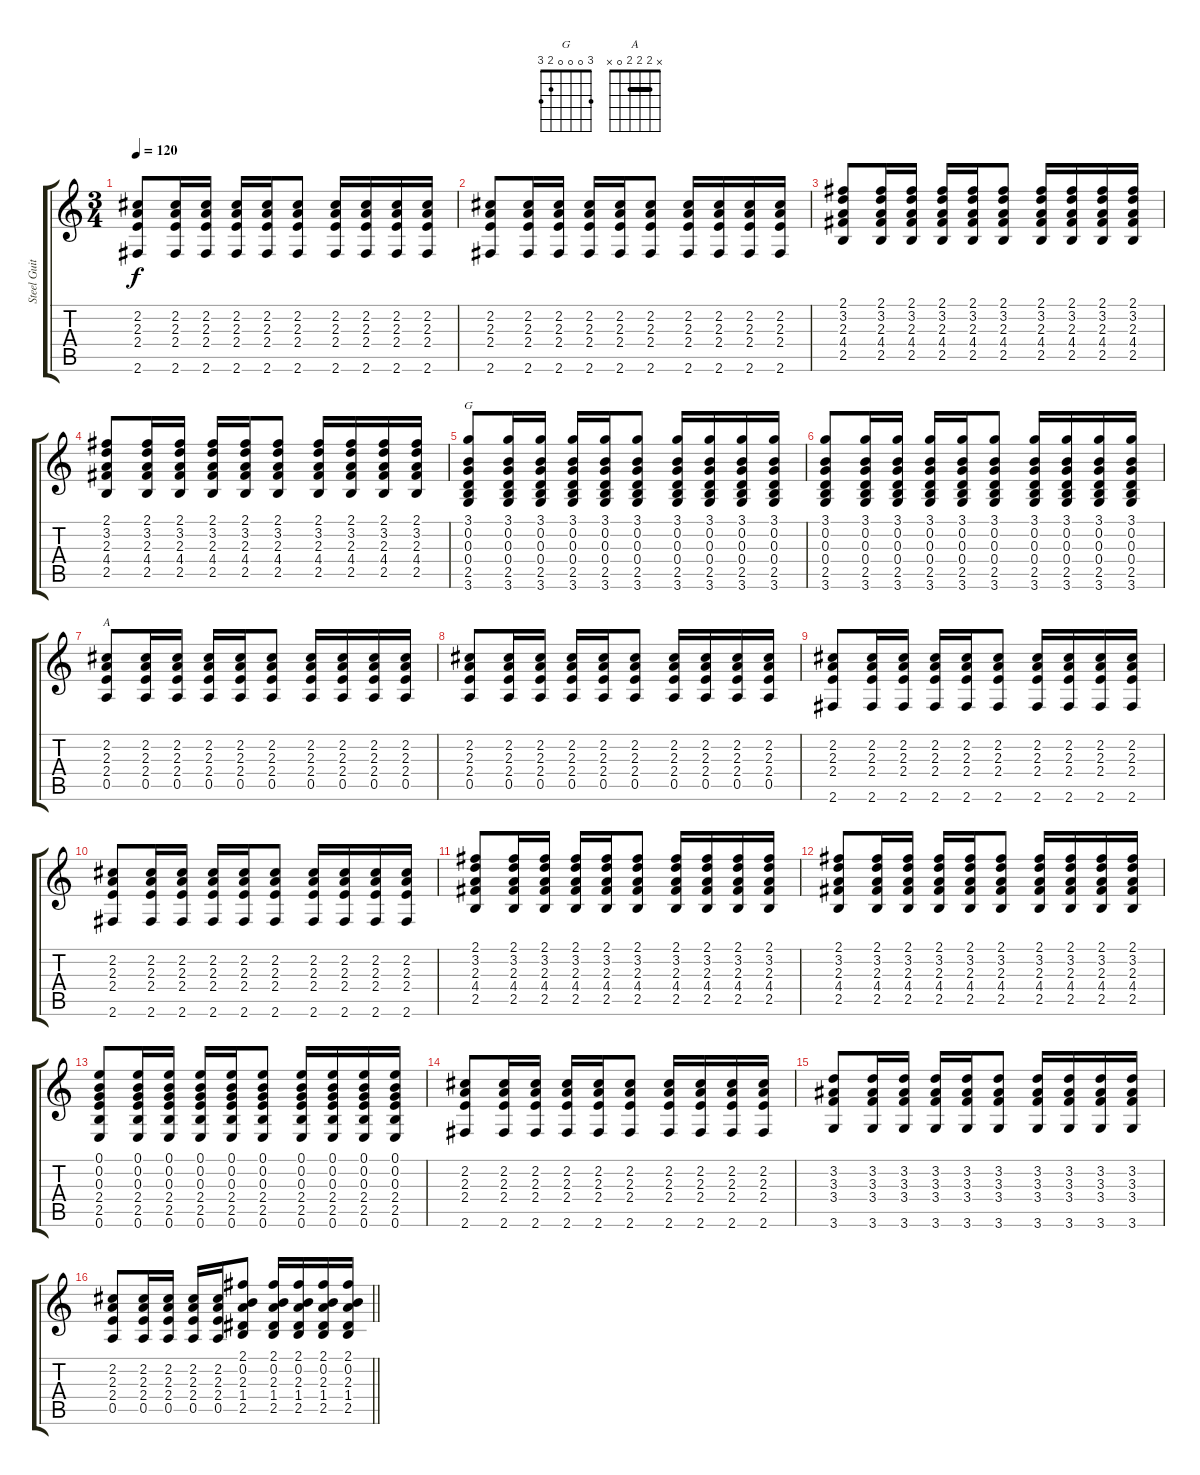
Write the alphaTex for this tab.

\track ("Steel Guitar" "Steel Guit") {instrument acousticguitarsteel}
\staff {score tabs}
\tuning (E4 B3 G3 D3 A2 E2) {hide}
\chord ("G" 3 0 0 0 2 3)
\chord ("A" x 2 2 2 0 x) {barre 2}
\ts (3 4)
\section ("" "")
\tempo 120
\clef g2
\ks c
(2.2 2.3 2.4 2.6).8{dy f} (2.2 2.3 2.4 2.6).16 (2.2 2.3 2.4 2.6).16 (2.2 2.3 2.4 2.6).16 (2.2 2.3 2.4 2.6).16 (2.2 2.3 2.4 2.6).8 (2.2 2.3 2.4 2.6).16 (2.2 2.3 2.4 2.6).16 (2.2 2.3 2.4 2.6).16 (2.2 2.3 2.4 2.6).16 |
(2.2 2.3 2.4 2.6).8 (2.2 2.3 2.4 2.6).16 (2.2 2.3 2.4 2.6).16 (2.2 2.3 2.4 2.6).16 (2.2 2.3 2.4 2.6).16 (2.2 2.3 2.4 2.6).8 (2.2 2.3 2.4 2.6).16 (2.2 2.3 2.4 2.6).16 (2.2 2.3 2.4 2.6).16 (2.2 2.3 2.4 2.6).16 |
(2.1 3.2 2.3 4.4 2.5).8 (2.1 3.2 2.3 4.4 2.5).16 (2.1 3.2 2.3 4.4 2.5).16 (2.1 3.2 2.3 4.4 2.5).16 (2.1 3.2 2.3 4.4 2.5).16 (2.1 3.2 2.3 4.4 2.5).8 (2.1 3.2 2.3 4.4 2.5).16 (2.1 3.2 2.3 4.4 2.5).16 (2.1 3.2 2.3 4.4 2.5).16 (2.1 3.2 2.3 4.4 2.5).16 |
(2.1 3.2 2.3 4.4 2.5).8 (2.1 3.2 2.3 4.4 2.5).16 (2.1 3.2 2.3 4.4 2.5).16 (2.1 3.2 2.3 4.4 2.5).16 (2.1 3.2 2.3 4.4 2.5).16 (2.1 3.2 2.3 4.4 2.5).8 (2.1 3.2 2.3 4.4 2.5).16 (2.1 3.2 2.3 4.4 2.5).16 (2.1 3.2 2.3 4.4 2.5).16 (2.1 3.2 2.3 4.4 2.5).16 |
(3.1 0.2 0.3 0.4 2.5 3.6).8{ch "G"} (3.1 0.2 0.3 0.4 2.5 3.6).16 (3.1 0.2 0.3 0.4 2.5 3.6).16 (3.1 0.2 0.3 0.4 2.5 3.6).16 (3.1 0.2 0.3 0.4 2.5 3.6).16 (3.1 0.2 0.3 0.4 2.5 3.6).8 (3.1 0.2 0.3 0.4 2.5 3.6).16 (3.1 0.2 0.3 0.4 2.5 3.6).16 (3.1 0.2 0.3 0.4 2.5 3.6).16 (3.1 0.2 0.3 0.4 2.5 3.6).16 |
(3.1 0.2 0.3 0.4 2.5 3.6).8 (3.1 0.2 0.3 0.4 2.5 3.6).16 (3.1 0.2 0.3 0.4 2.5 3.6).16 (3.1 0.2 0.3 0.4 2.5 3.6).16 (3.1 0.2 0.3 0.4 2.5 3.6).16 (3.1 0.2 0.3 0.4 2.5 3.6).8 (3.1 0.2 0.3 0.4 2.5 3.6).16 (3.1 0.2 0.3 0.4 2.5 3.6).16 (3.1 0.2 0.3 0.4 2.5 3.6).16 (3.1 0.2 0.3 0.4 2.5 3.6).16 |
(2.2 2.3 2.4 0.5).8{ch "A"} (2.2 2.3 2.4 0.5).16 (2.2 2.3 2.4 0.5).16 (2.2 2.3 2.4 0.5).16 (2.2 2.3 2.4 0.5).16 (2.2 2.3 2.4 0.5).8 (2.2 2.3 2.4 0.5).16 (2.2 2.3 2.4 0.5).16 (2.2 2.3 2.4 0.5).16 (2.2 2.3 2.4 0.5).16 |
(2.2 2.3 2.4 0.5).8 (2.2 2.3 2.4 0.5).16 (2.2 2.3 2.4 0.5).16 (2.2 2.3 2.4 0.5).16 (2.2 2.3 2.4 0.5).16 (2.2 2.3 2.4 0.5).8 (2.2 2.3 2.4 0.5).16 (2.2 2.3 2.4 0.5).16 (2.2 2.3 2.4 0.5).16 (2.2 2.3 2.4 0.5).16 |
(2.2 2.3 2.4 2.6).8 (2.2 2.3 2.4 2.6).16 (2.2 2.3 2.4 2.6).16 (2.2 2.3 2.4 2.6).16 (2.2 2.3 2.4 2.6).16 (2.2 2.3 2.4 2.6).8 (2.2 2.3 2.4 2.6).16 (2.2 2.3 2.4 2.6).16 (2.2 2.3 2.4 2.6).16 (2.2 2.3 2.4 2.6).16 |
(2.2 2.3 2.4 2.6).8 (2.2 2.3 2.4 2.6).16 (2.2 2.3 2.4 2.6).16 (2.2 2.3 2.4 2.6).16 (2.2 2.3 2.4 2.6).16 (2.2 2.3 2.4 2.6).8 (2.2 2.3 2.4 2.6).16 (2.2 2.3 2.4 2.6).16 (2.2 2.3 2.4 2.6).16 (2.2 2.3 2.4 2.6).16 |
(2.1 3.2 2.3 4.4 2.5).8 (2.1 3.2 2.3 4.4 2.5).16 (2.1 3.2 2.3 4.4 2.5).16 (2.1 3.2 2.3 4.4 2.5).16 (2.1 3.2 2.3 4.4 2.5).16 (2.1 3.2 2.3 4.4 2.5).8 (2.1 3.2 2.3 4.4 2.5).16 (2.1 3.2 2.3 4.4 2.5).16 (2.1 3.2 2.3 4.4 2.5).16 (2.1 3.2 2.3 4.4 2.5).16 |
(2.1 3.2 2.3 4.4 2.5).8 (2.1 3.2 2.3 4.4 2.5).16 (2.1 3.2 2.3 4.4 2.5).16 (2.1 3.2 2.3 4.4 2.5).16 (2.1 3.2 2.3 4.4 2.5).16 (2.1 3.2 2.3 4.4 2.5).8 (2.1 3.2 2.3 4.4 2.5).16 (2.1 3.2 2.3 4.4 2.5).16 (2.1 3.2 2.3 4.4 2.5).16 (2.1 3.2 2.3 4.4 2.5).16 |
(0.1 0.2 0.3 2.4 2.5 0.6).8 (0.1 0.2 0.3 2.4 2.5 0.6).16 (0.1 0.2 0.3 2.4 2.5 0.6).16 (0.1 0.2 0.3 2.4 2.5 0.6).16 (0.1 0.2 0.3 2.4 2.5 0.6).16 (0.1 0.2 0.3 2.4 2.5 0.6).8 (0.1 0.2 0.3 2.4 2.5 0.6).16 (0.1 0.2 0.3 2.4 2.5 0.6).16 (0.1 0.2 0.3 2.4 2.5 0.6).16 (0.1 0.2 0.3 2.4 2.5 0.6).16 |
(2.2 2.3 2.4 2.6).8 (2.2 2.3 2.4 2.6).16 (2.2 2.3 2.4 2.6).16 (2.2 2.3 2.4 2.6).16 (2.2 2.3 2.4 2.6).16 (2.2 2.3 2.4 2.6).8 (2.2 2.3 2.4 2.6).16 (2.2 2.3 2.4 2.6).16 (2.2 2.3 2.4 2.6).16 (2.2 2.3 2.4 2.6).16 |
(3.2 3.3 3.4 3.6).8 (3.2 3.3 3.4 3.6).16 (3.2 3.3 3.4 3.6).16 (3.2 3.3 3.4 3.6).16 (3.2 3.3 3.4 3.6).16 (3.2 3.3 3.4 3.6).8 (3.2 3.3 3.4 3.6).16 (3.2 3.3 3.4 3.6).16 (3.2 3.3 3.4 3.6).16 (3.2 3.3 3.4 3.6).16 |
\barLineRight lightlight
(2.2 2.3 2.4 0.5).8 (2.2 2.3 2.4 0.5).16 (2.2 2.3 2.4 0.5).16 (2.2 2.3 2.4 0.5).16 (2.2 2.3 2.4 0.5).16 (2.1 0.2 2.3 1.4 2.5).8 (2.1 0.2 2.3 1.4 2.5).16 (2.1 0.2 2.3 1.4 2.5).16 (2.1 0.2 2.3 1.4 2.5).16 (2.1 0.2 2.3 1.4 2.5).16
